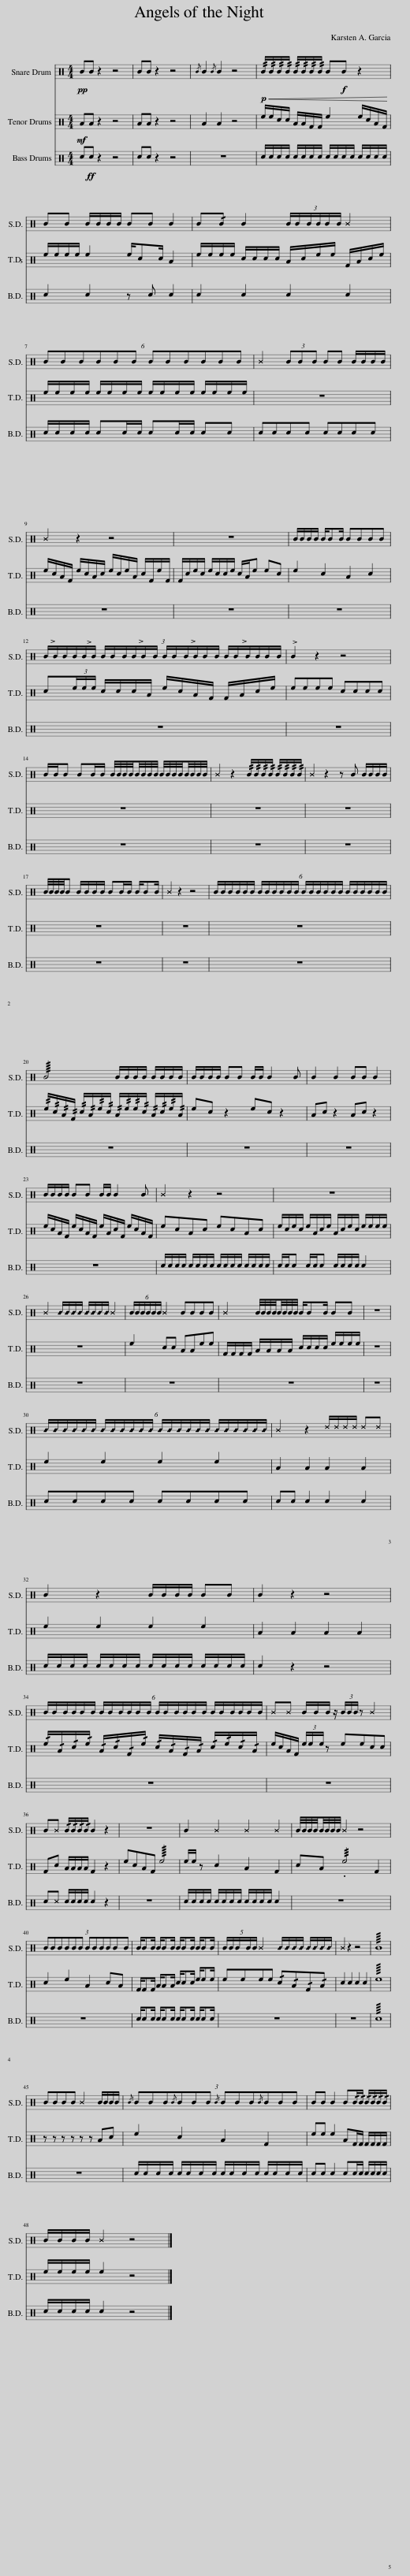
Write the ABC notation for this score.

X:1
%%score 1 2 3
L:1/8
M:4/4
I:linebreak $
K:C
V:1 perc
K:none
V:2 perc
K:none
V:3 perc
K:none
V:1
!pp! BB z2 z4 | BB z2 z4 |{/B} B2{/B} B2 z4 |!p! !//!B/!<(!!//!B/!//!B/!//!B/ !//!B/!//!B/!//!B/!//!B/ B!f!B z2!<)! |$ BB B/B/B/B/ BB B2 | %5
 B!/!B B2 (3:2:6B/B/B/B/B/B/ ^B2 |$ (6:4:12BBBBBB BBBBBB | ^B2 (3BBB BB B/B/B/B/ |$ ^B2 z2 z4 | z8 | %10
 B/B/B/B/ B/BB/ BBBB |$ (3:2:24B/B/B/B/B/B/ B/B/B/B/B/B/ B/B/B/B/B/B/ B/B/B/B/B/B/ | B2 z2 z4 |$ B/B/B BB/B/ B/4B/4B/4B/4B/4B/4B/4B/4 B/4B/4B/4B/4B/4B/4B/4B/4 | ^B2 z2 !//!B/!//!B/!//!B/!//!B/ !//!B/!//!B/!//!B/!//!B/ | %15
 ^B2 z2 z B B/B/B/B/ |$ B/4B/4B/4B/4B B/B/B/B/ BB/B/ B/BB/ | ^B2 z2 z4 | (6:4:24B/B/B/B/B/B/ B/B/B/B/B/B/ B/B/B/B/B/B/ B/B/B/B/B/B/ |$ !////!B4 B/B/B/B/ B/B/B/B/ | %20
 B/B/B/B/ BB B/B/ B2 B | B2 B2 BB B2 |$ B/B/B/B/ BB B/B/ B2 B | ^B2 z2 z4 | z8 |$ %25
 ^B2 _B/_B/_B/_B/ _B/_B/_B/_B/ ^B2 | (6:4:6B/B/B/B/B/B/ ^B2 BBBB | ^B2 B/4B/4B/4B/4B/4B/4B/4B/4 B/BB/ BB | z8 |$ (6:4:24_B/_B/_B/_B/_B/_B/ _B/_B/_B/_B/_B/_B/ _B/_B/_B/_B/_B/_B/ _B/_B/_B/_B/_B/_B/ | %30
 ^B2 z2 ^d/^d/^d/^d/ ^d^d |$ B2 z2 B/B/B/B/ BB | B2 z2 z4 |$ (6:4:24B/B/B/B/B/B/ B/B/B/B/B/B/ B/B/B/B/B/B/ B/B/B/B/B/B/ | ^B^B B/B/B/ z/ (3B/B/B/ z ^B2 |$ %35
 B^B !/!B/!/!B/!/!B/!/!B/ B2 z2 | z8 | B2 ^B2 ^B2 ^B2 | B/4B/4B/4B/4B/4B/4B/4B/4 ^B2 z4 |$ (3:2:12BBBBBB BBBBBB | %40
 B/BB/ B/BB/ B/BB/ B/BB/ | (5:4:5B/B/B/B/B/ ^B2 _B/_B/_B/_B/ _B/_B/_B/_B/ | ^B2 z2 z4 | !////!B8 |$ BBBB ^B2 B/B/B/B/ | %45
{/B} (3:2:12BBB{/B}BBB{/B} BBB{/B}BBB | BB B2 B!/!B/!/!B/ !/!B/!/!B/!/!B/!/!B/ |$ B/B/B/B/ ^B2 z4 |] %48
V:2
!mf! AA z2 z4 | AA z2 z4 | A2 A2 z4 | e/e/c/c/ A/A/F/F/ e2 e/c/A/F/ |$ e/e/e/e/ e2 e/cc/ A2 | %5
 e/e/e/e/ c/c/c/c/ A/c/e/e/ F/A/c/e/ |$ e/e/e/e/ e/e/e/e/ e/e/e/e/ e/e/e/e/ | z8 |$ e/c/A/F/ e/c/A/c/ e/c/e/A/ c/F/e/F/ | F/c/e/c/ e/c/c/e/ c/A/e ec | %10
 e2 c2 A2 c2 |$ c(3e/e/e/ c/c/c/A/ e/c/A/F/ F/A/c/e/ | eeee cccc |$ z8 | z8 | %15
 z8 |$ z8 | z8 | z8 |$ !//!e/!//!c/!//!A/!//!F/ !//!c/!//!A/!//!e/!//!c/ !//!A/!//!e/!//!e/!//!c/ !//!A/!//!c/!//!e/!//!A/ | %20
 ec z2 ec z2 | Ac z2 Ac z2 |$ e/c/A/F/ e/c/A/F/ e/A/c/F/ e/c/A/F/ | ecAc ecAc | e/c/e/c/ e/A/c/e/ A/c/e/c/ e/e/e/e/ |$ %25
 z8 | e2 cc AAee | F/F/F/F/ A/A/A/A/ c/c/c/c/ e/e/e/e/ | z8 |$ e2 e2 e2 e2 | %30
 A2 A2 A2 A2 |$ e2 e2 e2 e2 | A2 A2 A2 A2 |$ !/!e/!/!A/!/!c/!/!e/ !/!A/!/!c/!/!F/!/!e/ !/!c/!/!A/!/!F/!/!A/ !/!c/!/!e/!/!c/!/!A/ | e/c/A/F/ (3e/e/e/ z eecc |$ %35
 Fc A/A/A/A/ F2 z2 | ecAF !////!e4 | e/e/ z c2 A2 F2 | cA !///!e4 F2 |$ c2 e2 A2 cA | %40
 F/FF/ A/AA/ c/cc/ e/ee/ | eeee !/!c!/!A!/!F!/!A | c2 c2 c2 c2 | !////!e8 |$ z z z z z z Ac | %45
 e2 c2 A2 F2 | ee e2 AF/F/ F/F/F/F/ |$ e/e/e/e/ e2 z4 |] %48
V:3
 c!ff!c z2 z4 | cc z2 z4 | z8 | c/c/c/c/ c/c/c/c/ c/c/c/c/ c/c/c/c/ |$ c2 c2 z c c2 | %5
 c2 c2 c2 c2 |$ c/c/c/c/ cc/c/ cc/c/ cc | cccc cccc |$ z8 | z8 | %10
 z8 |$ z8 | z8 |$ z8 | z8 | %15
 z8 |$ z8 | z8 | z8 |$ z8 | %20
 z8 | z8 |$ z8 | c/c/c/c/ c/c/c/c/ c/c/c/c/ c/c/c/c/ | c/c/c c/c/c c/c/c/c/ c2 |$ %25
 z8 | z8 | z8 | z8 |$ cccc cccc | %30
 cc c2 c2 c2 |$ c/c/c/c/ c/c/c/c/ c/c/c/c/ c/c/c/c/ | c2 z2 z4 |$ z8 | z8 |$ %35
 c^c c/c/c/c/ c2 z2 | z8 | c/c/c/c/ c/c/c/c/ c/c/c/c/ c2 | z8 |$ z8 | %40
 c/cc/ c/cc/ c/cc/ c/cc/ | z8 | z8 | !////!c8 |$ z8 | %45
 c/c/c/c/ c/c/c/c/ c/c/c/c/ c/c/c/c/ | cc c2 cc/c/ c/c/c/c/ |$ c/c/c/c/ c2 z4 |] %48
